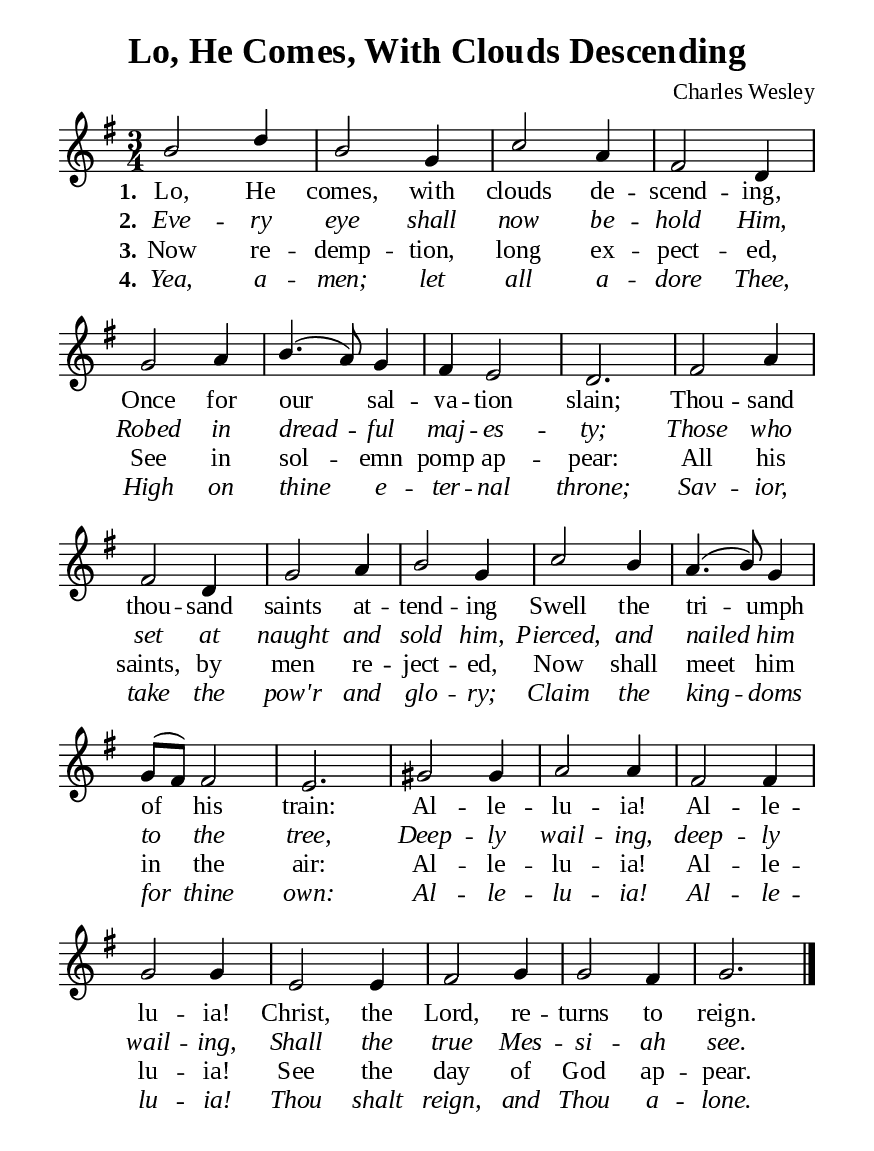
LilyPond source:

\version "2.18.2"

\header {
  title = "Lo, He Comes, With Clouds Descending"
  composer = "Charles Wesley"
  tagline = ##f
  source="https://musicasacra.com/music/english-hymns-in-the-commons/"
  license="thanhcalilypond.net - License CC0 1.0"
}

global= {
  \key g \major
  \time 3/4
  \override Score.BarNumber.break-visibility = ##(#f #f #f)
  \override Lyrics.LyricSpace.minimum-distance = #3.0
}

\paper {
  #(set-paper-size "a5")
  top-margin = 10\mm
  bottom-margin = 10\mm
  left-margin = 10\mm
  right-margin = 10\mm
  indent = #0
  #(define fonts
	 (make-pango-font-tree "Liberation Serif"
	 		       "Liberation Serif"
			       "Liberation Serif"
			       (/ 20 20)))
  system-system-spacing = #'((basic-distance . 3) (padding . 3))
}

printItalic = \with {
  \override LyricText.font-shape = #'italic
}

% Verse music
musicVerseSoprano = \relative c'' {
  %{	01	%} b2 d4 |
  %{	02	%} b2 g4 |
  %{	03	%} c2 a4 |
  %{	04	%} fis2 d4 |
  %{	05	%} g2 a4 |
  %{	06	%} b4. (a8) g4 |
  %{	07	%} fis e2 |
  %{	08	%} d2. |
  %{	09	%} fis2 a4 |
  %{	10	%} fis2 d4 |
  %{	11	%} g2 a4 |
  %{	12	%} b2 g4 |
  %{	13	%} c2 b4 |
  %{	14	%} a4. (b8) g4 |
  %{	15	%} g8 (fis) fis2 |
  %{	16	%} e2. |
  %{	17	%} gis2 gis4 |
  %{	18	%} a2 a4 |
  %{	19	%} fis2 fis4 |
  %{	20	%} g2 g4 |
  %{	21	%} e2 e4 |
  %{	22	%} fis2 g4 |
  %{	23	%} g2 fis4 |
  %{	24	%} g2. \bar "|."
}

% Verse lyrics
verseOne = \lyricmode {
  \set stanza = #"1."
  Lo, He comes, with clouds de -- scend -- ing,
  Once for our sal -- va -- tion slain;
  Thou -- sand thou -- sand saints at -- tend -- ing
  Swell the tri -- umph of his train:
  Al -- le -- lu -- ia! Al -- le -- lu -- ia!
  Christ, the Lord, re -- turns to reign.
}

verseTwo = \lyricmode {
  \set stanza = #"2."
  Eve -- ry eye shall now be -- hold Him,
  Robed in dread -- ful maj -- es -- ty;
  Those who set at naught and sold him,
  Pierced, and nailed him to the tree,
  Deep -- ly wail -- ing, deep -- ly wail -- ing,
  Shall the true Mes -- si -- ah see.
}

verseThree = \lyricmode {
  \set stanza = #"3."
  Now re -- demp -- tion, long ex -- pect -- ed,
  See in sol -- emn pomp ap -- pear:
  All his saints, by men re -- ject -- ed,
  Now shall meet him in the air:
  Al -- le -- lu -- ia! Al -- le -- lu -- ia!
  See the day of God ap -- pear.
}

verseFour = \lyricmode {
  \set stanza = #"4."
  Yea, a -- men; let all a -- dore Thee,
  High on thine e -- ter -- nal throne;
  Sav -- ior, take the pow'r and glo -- ry;
  Claim the king -- doms for thine own:
  Al -- le -- lu -- ia! Al -- le -- lu -- ia!
  Thou shalt reign, and Thou a -- lone.
}

% Layout
\score {
    \new ChoirStaff <<
      \new Staff <<
        \clef "treble"
        \new Voice = "sopranos" { \global \stemUp \slurUp \musicVerseSoprano }
      >>
      \new Lyrics \lyricsto sopranos \verseOne
      \new Lyrics \printItalic \lyricsto sopranos \verseTwo
      \new Lyrics \lyricsto sopranos \verseThree
      \new Lyrics \printItalic \lyricsto sopranos \verseFour
    >>
}
